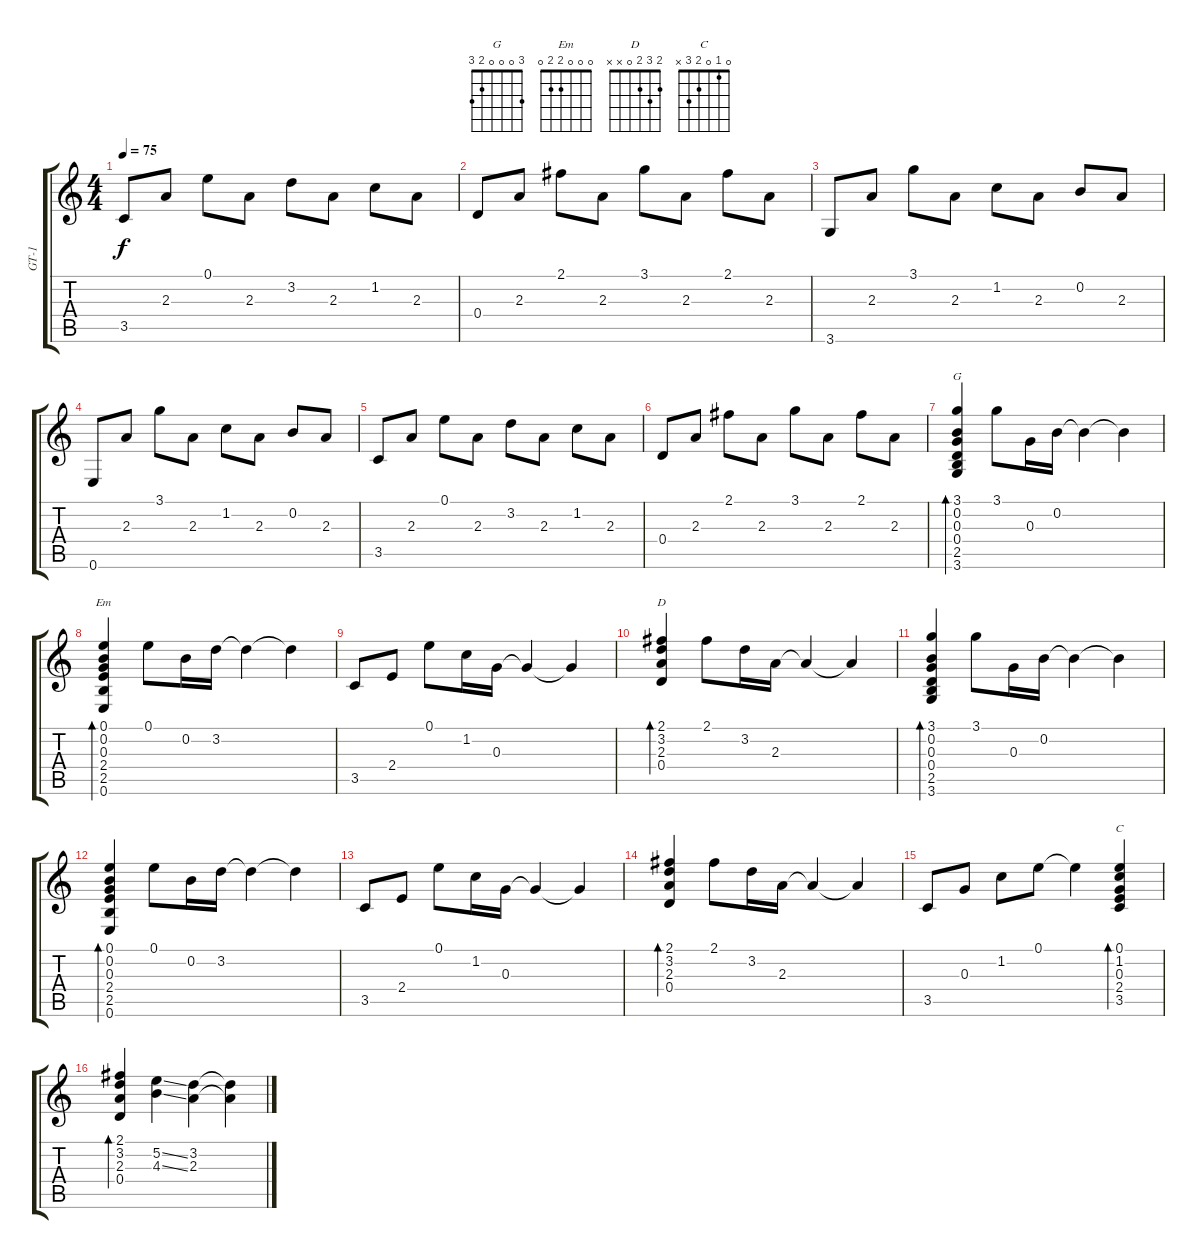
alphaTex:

\track ("GT-1" "GT-1") {instrument distortionguitar}
\staff {score tabs}
\tuning (E4 B3 G3 D3 A2 E2) {hide}
\chord ("G" 3 0 0 0 2 3)
\chord ("Em" 0 0 0 2 2 0)
\chord ("D" 2 3 2 0 x x)
\chord ("C" 0 1 0 2 3 x)
\ts (4 4)
\tempo 75
\clef g2
\ks c
3.5.8{dy f} 2.3.8 0.1.8 2.3.8 3.2.8 2.3.8 1.2.8 2.3.8 |
0.4.8 2.3.8 2.1.8 2.3.8 3.1.8 2.3.8 2.1.8 2.3.8 |
3.6.8 2.3.8 3.1.8 2.3.8 1.2.8 2.3.8 0.2.8 2.3.8 |
0.6.8 2.3.8 3.1.8 2.3.8 1.2.8 2.3.8 0.2.8 2.3.8 |
3.5.8 2.3.8 0.1.8 2.3.8 3.2.8 2.3.8 1.2.8 2.3.8 |
0.4.8 2.3.8 2.1.8 2.3.8 3.1.8 2.3.8 2.1.8 2.3.8 |
(3.1 0.2 0.3 0.4 2.5 3.6).4{bd 60 ch "G"} 3.1.8 0.3.16 0.2.16 0.2{t}.4 0.2{t}.4 |
(0.1 0.2 0.3 2.4 2.5 0.6).4{bd 60 ch "Em"} 0.1.8 0.2.16 3.2.16 3.2{t}.4 3.2{t}.4 |
3.5.8 2.4.8 0.1.8 1.2.16 0.3.16 0.3{t}.4 0.3{t}.4 |
(2.1 3.2 2.3 0.4).4{bd 60 ch "D"} 2.1.8 3.2.16 2.3.16 2.3{t}.4 2.3{t}.4 |
(3.1 0.2 0.3 0.4 2.5 3.6).4{bd 60} 3.1.8 0.3.16 0.2.16 0.2{t}.4 0.2{t}.4 |
(0.1 0.2 0.3 2.4 2.5 0.6).4{bd 60} 0.1.8 0.2.16 3.2.16 3.2{t}.4 3.2{t}.4 |
3.5.8 2.4.8 0.1.8 1.2.16 0.3.16 0.3{t}.4 0.3{t}.4 |
(2.1 3.2 2.3 0.4).4{bd 60} 2.1.8 3.2.16 2.3.16 2.3{t}.4 2.3{t}.4 |
3.5.8 0.3.8 1.2.8 0.1.8 0.1{t}.4 (0.1 1.2 0.3 2.4 3.5).4{bd 60 ch "C"} |
(2.1 3.2 2.3 0.4).4{bd 60} (5.2{ss} 4.3{ss}).4 (3.2 2.3).4 (3.2{t} 2.3{t}).4
